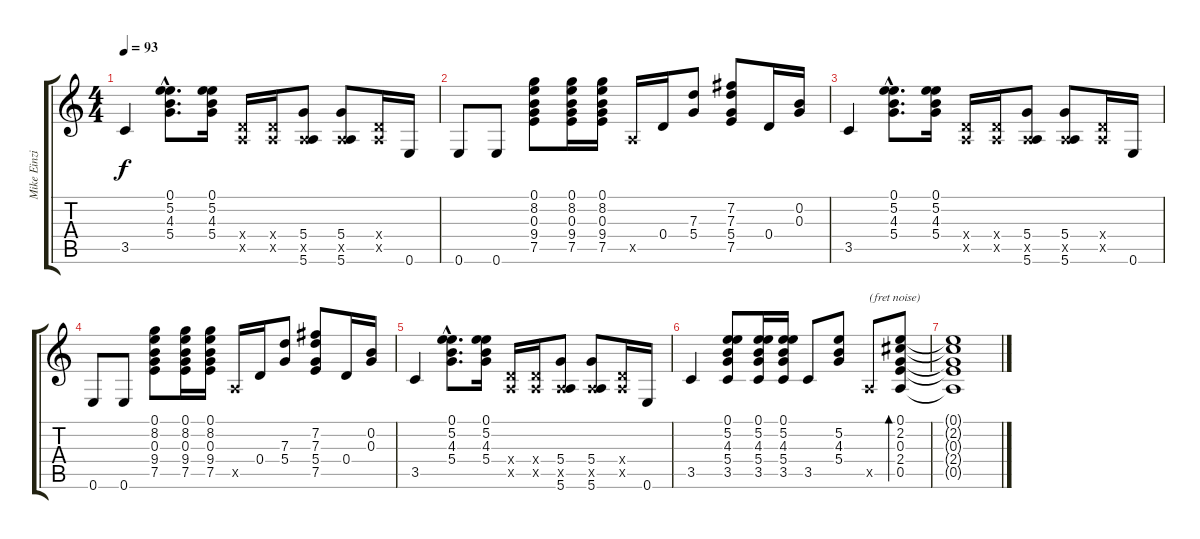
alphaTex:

\track ("Mike Einziger 2" "Mike Einzi") {instrument acousticguitarsteel}
\staff {score tabs}
\tuning (E4 B3 G3 D3 A2 E2) {hide}
\ts (4 4)
\tempo 93
\clef g2
\ks c
3.5.4{dy f} (0.1{hac} 5.2{hac} 4.3{hac} 5.4{hac}).8{d} (0.1 5.2 4.3 5.4).16 (0.4{x} 0.5{x}).16 (0.4{x} 0.5{x}).16 (5.4 0.5{x} 5.6).8 (5.4 0.5{x} 5.6).8 (0.4{x} 0.5{x}).16 0.6.16 |
0.6.8 0.6.8 (0.1 8.2 0.3 9.4 7.5).8 (0.1 8.2 0.3 9.4 7.5).16 (0.1 8.2 0.3 9.4 7.5).16 0.5{x}.16 0.4.16 (7.3 5.4).8 (7.2 7.3 5.4 7.5).8 0.4.16 (0.2 0.3).16 |
3.5.4 (0.1{hac} 5.2{hac} 4.3{hac} 5.4{hac}).8{d} (0.1 5.2 4.3 5.4).16 (0.4{x} 0.5{x}).16 (0.4{x} 0.5{x}).16 (5.4 0.5{x} 5.6).8 (5.4 0.5{x} 5.6).8 (0.4{x} 0.5{x}).16 0.6.16 |
0.6.8 0.6.8 (0.1 8.2 0.3 9.4 7.5).8 (0.1 8.2 0.3 9.4 7.5).16 (0.1 8.2 0.3 9.4 7.5).16 0.5{x}.16 0.4.16 (7.3 5.4).8 (7.2 7.3 5.4 7.5).8 0.4.16 (0.2 0.3).16 |
3.5.4 (0.1{hac} 5.2{hac} 4.3{hac} 5.4{hac}).8{d} (0.1 5.2 4.3 5.4).16 (0.4{x} 0.5{x}).16 (0.4{x} 0.5{x}).16 (5.4 0.5{x} 5.6).8 (5.4 0.5{x} 5.6).8 (0.4{x} 0.5{x}).16 0.6.16 |
3.5.4 (0.1 5.2 4.3 5.4 3.5).8 (0.1 5.2 4.3 5.4 3.5).16 (0.1 5.2 4.3 5.4 3.5).16 3.5.8 (5.2 4.3 5.4).8 0.5{x}.8{txt "(fret noise)"} (0.1 2.2 0.3 2.4 0.5).8{bd 60} |
(0.1{t} 2.2{t} 0.3{t} 2.4{t} 0.5{t}).1
